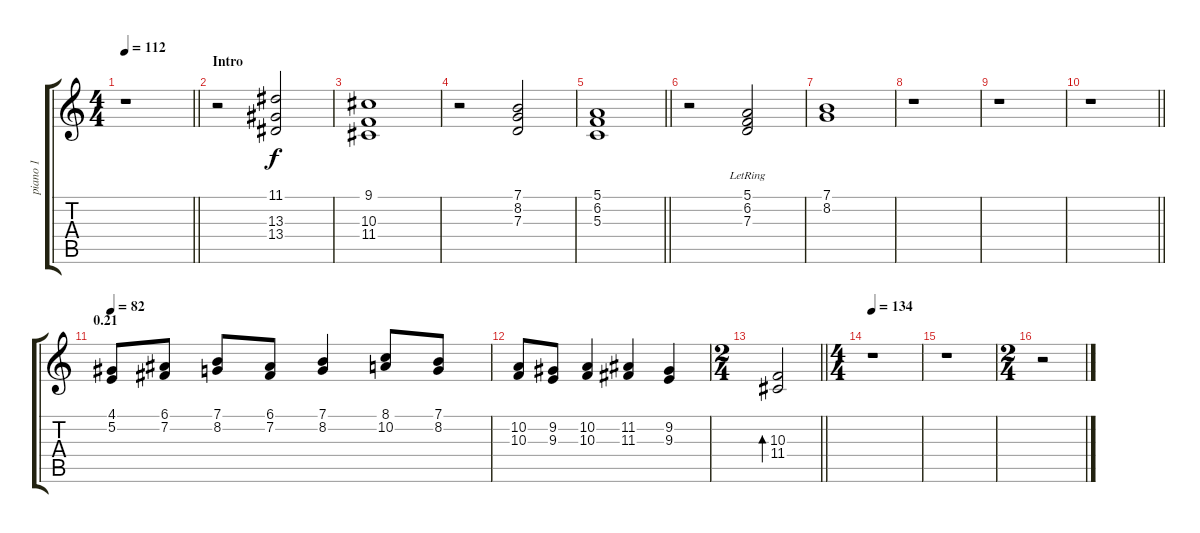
\track ("piano 1" "piano 1") {instrument acousticgrandpiano}
\staff {score tabs}
\tuning (E4 B3 G3 D3 A2 E2) {hide}
\ts (4 4)
\tempo 112
\clef g2
\barLineRight lightlight
\ks c
r.1{dy f instrument acousticgrandpiano} |
\section ("" "Intro")
r.2 (11.1 13.3 13.4).2 |
(9.1 10.3 11.4).1 |
r.2 (7.1 8.2 7.3).2 |
\barLineRight lightlight
(5.1 6.2 5.3).1 |
r.2 (5.1 6.2 7.3{lr}).2 |
(7.1 8.2).1 |
r.1 |
r.1 |
\barLineRight lightlight
r.1 |
\section ("" "0.21")
\tempo 82
(4.1 5.2).8 (6.1 7.2).8 (7.1 8.2).8 (6.1 7.2).8 (7.1 8.2).4 (8.1 10.2).8 (7.1 8.2).8 |
(10.2 10.3).8 (9.2 9.3).8 (10.2 10.3).4 (11.2 11.3).4 (9.2 9.3).4 |
\ts (2 4)
\barLineRight lightlight
(10.3 11.4).2{bd 60} |
\ts (4 4)
\tempo 134
r.1 |
r.1 |
\ts (2 4)
r.2
